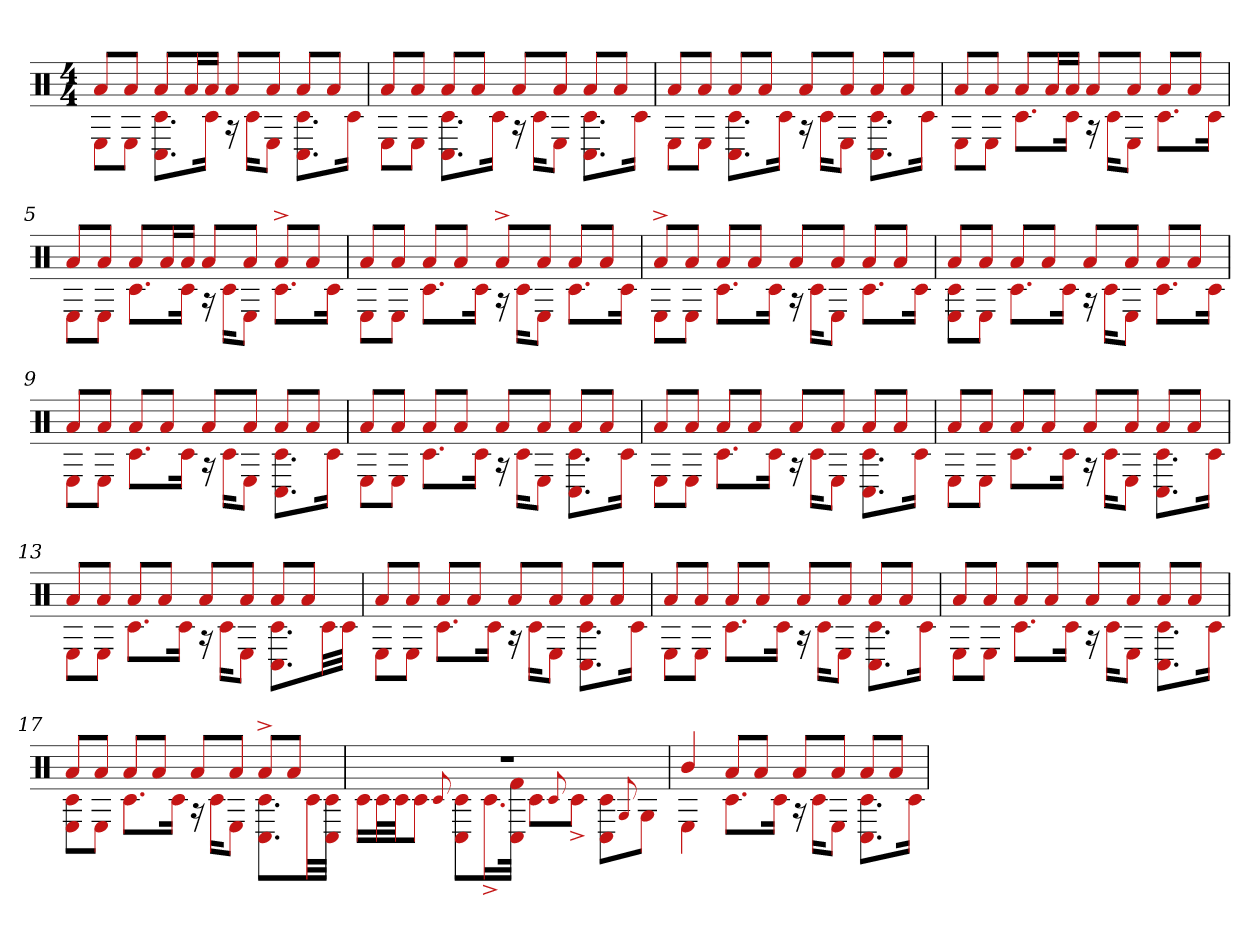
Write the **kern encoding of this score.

**kern
*part1
*staff1
*clefX
*k[]
*M4/4
=1
*^
8aL	8EL
8aJ	8EJ
8aL	8.C# 8.c#L
16aL	.
16aJJ	16c#Jk
8aL	16r
.	16c#KL
8aJ	8EJ
8aL	8.C# 8.c#L
8aJ	.
.	16c#Jk
=2	=2
8aL	8EL
8aJ	8EJ
8aL	8.C# 8.c#L
8aJ	.
.	16c#Jk
8aL	16r
.	16c#KL
8aJ	8EJ
8aL	8.C# 8.c#L
8aJ	.
.	16c#Jk
=3	=3
8aL	8EL
8aJ	8EJ
8aL	8.C# 8.c#L
8aJ	.
.	16c#Jk
8aL	16r
.	16c#KL
8aJ	8EJ
8aL	8.C# 8.c#L
8aJ	.
.	16c#Jk
=4	=4
8aL	8EL
8aJ	8EJ
8aL	8.c#L
16aL	.
16aJJ	16c#Jk
8aL	16r
.	16c#KL
8aJ	8EJ
8aL	8.c#L
8aJ	.
.	16c#Jk
=5	=5
8aL	8EL
8aJ	8EJ
8aL	8.c#L
16aL	.
16aJJ	16c#Jk
8aL	16r
.	16c#KL
8aJ	8EJ
8a^L	8.c#L
8aJ	.
.	16c#Jk
=6	=6
8aL	8EL
8aJ	8EJ
8aL	8.c#L
8aJ	.
.	16c#Jk
8a^L	16r
.	16c#KL
8aJ	8EJ
8aL	8.c#L
8aJ	.
.	16c#Jk
=7	=7
8a^L	8EL
8aJ	8EJ
8aL	8.c#L
8aJ	.
.	16c#Jk
8aL	16r
.	16c#KL
8aJ	8EJ
8aL	8.c#L
8aJ	.
.	16c#Jk
=8	=8
8aL	8c# 8EL
8aJ	8EJ
8aL	8.c#L
8aJ	.
.	16c#Jk
8aL	16r
.	16c#KL
8aJ	8EJ
8aL	8.c#L
8aJ	.
.	16c#Jk
=9	=9
8aL	8EL
8aJ	8EJ
8aL	8.c#L
8aJ	.
.	16c#Jk
8aL	16r
.	16c#KL
8aJ	8EJ
8aL	8.C# 8.c#L
8aJ	.
.	16c#Jk
=10	=10
8aL	8EL
8aJ	8EJ
8aL	8.c#L
8aJ	.
.	16c#Jk
8aL	16r
.	16c#KL
8aJ	8EJ
8aL	8.C# 8.c#L
8aJ	.
.	16c#Jk
=11	=11
8aL	8EL
8aJ	8EJ
8aL	8.c#L
8aJ	.
.	16c#Jk
8aL	16r
.	16c#KL
8aJ	8EJ
8aL	8.C# 8.c#L
8aJ	.
.	16c#Jk
=12	=12
8aL	8EL
8aJ	8EJ
8aL	8.c#L
8aJ	.
.	16c#Jk
8aL	16r
.	16c#KL
8aJ	8EJ
8aL	8.C# 8.c#L
8aJ	.
.	16c#Jk
=13	=13
8aL	8EL
8aJ	8EJ
8aL	8.c#L
8aJ	.
.	16c#Jk
8aL	16r
.	16c#KL
8aJ	8EJ
8aL	8.C# 8.c#L
8aJ	.
.	32c#LL
.	32c#JJJ
=14	=14
8aL	8EL
8aJ	8EJ
8aL	8.c#L
8aJ	.
.	16c#Jk
8aL	16r
.	16c#KL
8aJ	8EJ
8aL	8.C# 8.c#L
8aJ	.
.	16c#Jk
=15	=15
8aL	8EL
8aJ	8EJ
8aL	8.c#L
8aJ	.
.	16c#Jk
8aL	16r
.	16c#KL
8aJ	8EJ
8aL	8.C# 8.c#L
8aJ	.
.	16c#Jk
=16	=16
8aL	8EL
8aJ	8EJ
8aL	8.c#L
8aJ	.
.	16c#Jk
8aL	16r
.	16c#KL
8aJ	8EJ
8aL	8.C# 8.c#L
8aJ	.
.	16c#Jk
=17	=17
8aL	8E 8c#L
8aJ	8EJ
8aL	8.c#L
8aJ	.
.	16c#Jk
8aL	16r
.	16c#KL
8aJ	8EJ
8a^L	8.C# 8.c#L
8aJ	.
.	32c#LL
.	32c# 32C#JJJ
=18	=18
1r	16c#LL
.	32c#L
.	32c#JJ
.	8c#J
.	8qqc#
.	8C# 8c#L
.	16.c#^L
.	32C# 32f#JJk
.	8c#L
.	8qqc#
.	8c#^J
.	8C# 8c#L
.	8qqG
.	8GJ
=19	=19
4b	4E
8aL	8.c#L
8aJ	.
.	16c#Jk
8aL	16r
.	16c#KL
8aJ	8EJ
8aL	8.C# 8.c#L
8aJ	.
.	16c#Jk
*v	*v
=
*-
